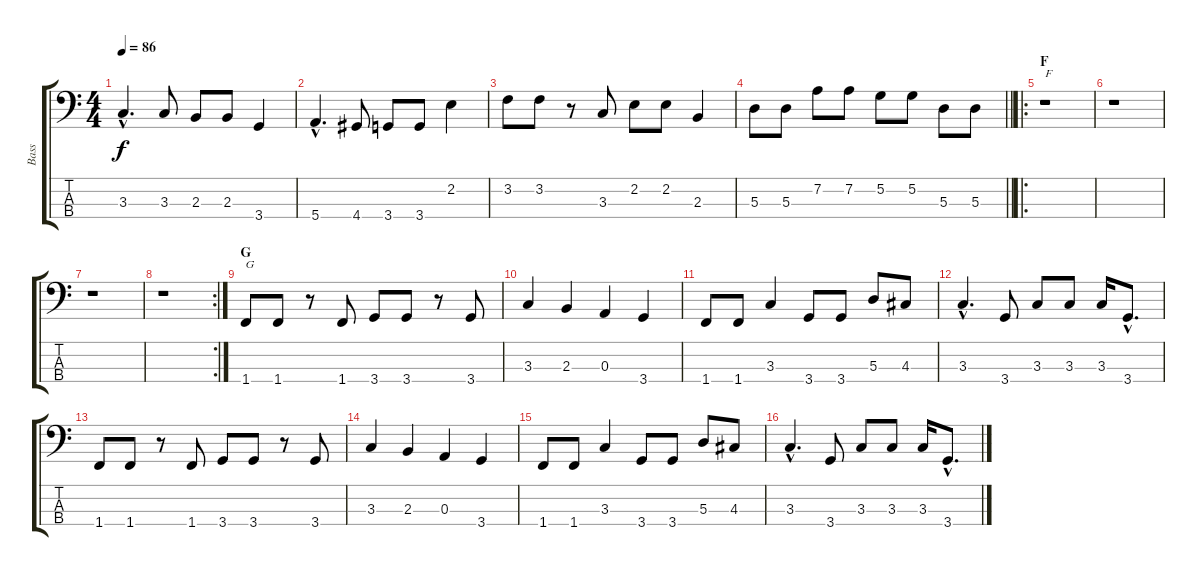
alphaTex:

\track ("Bass" "Bass") {instrument electricbasspick}
\staff {score tabs}
\tuning (G2 D2 A1 E1) {hide}
\ts (4 4)
\tempo 86
\clef f4
\ks c
3.3{hac}.4{d dy f} 3.3.8 2.3.8 2.3.8 3.4.4 |
5.4{hac}.4{d} 4.4.8 3.4.8 3.4.8 2.2.4 |
3.2.8 3.2.8 r.8 3.3.8 2.2.8 2.2.8 2.3.4 |
\barLineRight lightlight
5.3.8 5.3.8 7.2.8 7.2.8 5.2.8 5.2.8 5.3.8 5.3.8 |
\ro
\section ("" "F")
r.1{txt "F"} |
r.1 |
r.1 |
\rc 2
r.1 |
\section ("" "G")
1.4.8{txt "G"} 1.4.8 r.8 1.4.8 3.4.8 3.4.8 r.8 3.4.8 |
3.3.4 2.3.4 0.3.4 3.4.4 |
1.4.8 1.4.8 3.3.4 3.4.8 3.4.8 5.3.8 4.3.8 |
3.3{hac}.4{d} 3.4.8 3.3.8 3.3.8 3.3.16 3.4{hac}.8{d} |
1.4.8 1.4.8 r.8 1.4.8 3.4.8 3.4.8 r.8 3.4.8 |
3.3.4 2.3.4 0.3.4 3.4.4 |
1.4.8 1.4.8 3.3.4 3.4.8 3.4.8 5.3.8 4.3.8 |
3.3{hac}.4{d} 3.4.8 3.3.8 3.3.8 3.3.16 3.4{hac}.8{d}
